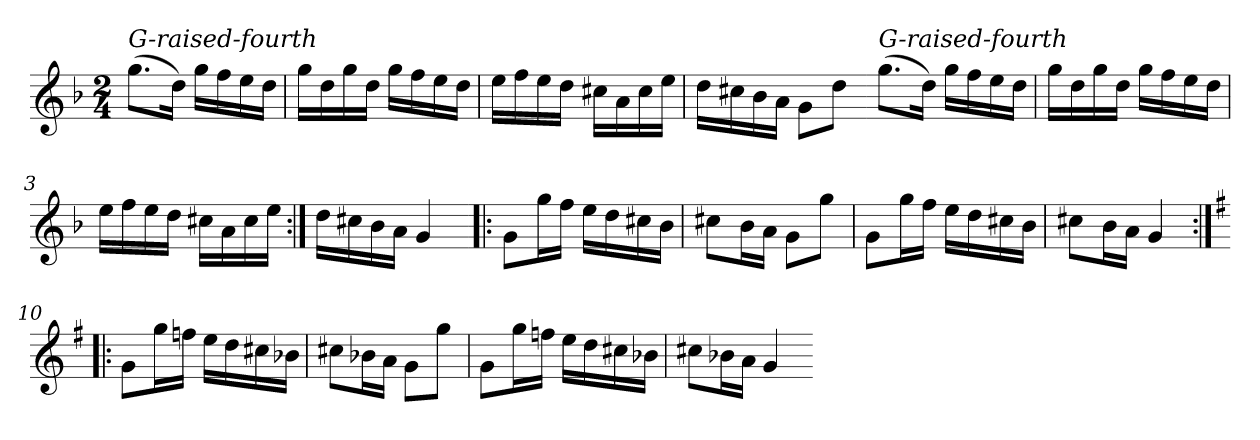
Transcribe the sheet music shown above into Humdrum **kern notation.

**kern
*part1
*staff1
*clefG2
*k[b-]
*G:dor
*M2/4
=1
!LO:TX:a:i:t=G-raised-fourth
(8.ggL
16ddJk)
16ggLL
16ff
16ee
16ddJJ
=2
16ggLL
16dd
16gg
16ddJJ
16ggLL
16ff
16ee
16ddJJ
=3
16eeLL
16ff
16ee
16ddJJ
16cc#XLL
16a
16cc#
16eeJJ
=4
16ddLL
16cc#X
16b-
16aJJ
8gL
8ddJ
=1-
!LO:TX:a:i:t=G-raised-fourth
(8.ggL
16ddJk)
16ggLL
16ff
16ee
16ddJJ
=2
16ggLL
16dd
16gg
16ddJJ
16ggLL
16ff
16ee
16ddJJ
=3
16eeLL
16ff
16ee
16ddJJ
16cc#XLL
16a
16cc#
16eeJJ
=5:|!
16ddLL
16cc#X
16b-
16aJJ
4g
=6!|:
8gL
16ggL
16ffJJ
16eeLL
16dd
16cc#X
16b-JJ
=7
8cc#XL
16b-L
16aJJ
8gL
8ggJ
=8
8gL
16ggL
16ffJJ
16eeLL
16dd
16cc#X
16b-JJ
=9
8cc#XL
16b-L
16aJJ
4g
=10:|!|:
*k[f#]
8gL
16ggL
16ffnJJ
16eeLL
16dd
16cc#X
16b-XJJ
=7
8cc#XL
16b-XL
16aJJ
8gL
8ggJ
=8
8gL
16ggL
16ffnJJ
16eeLL
16dd
16cc#X
16b-XJJ
=9
8cc#XL
16b-XL
16aJJ
4g
=-
*-
